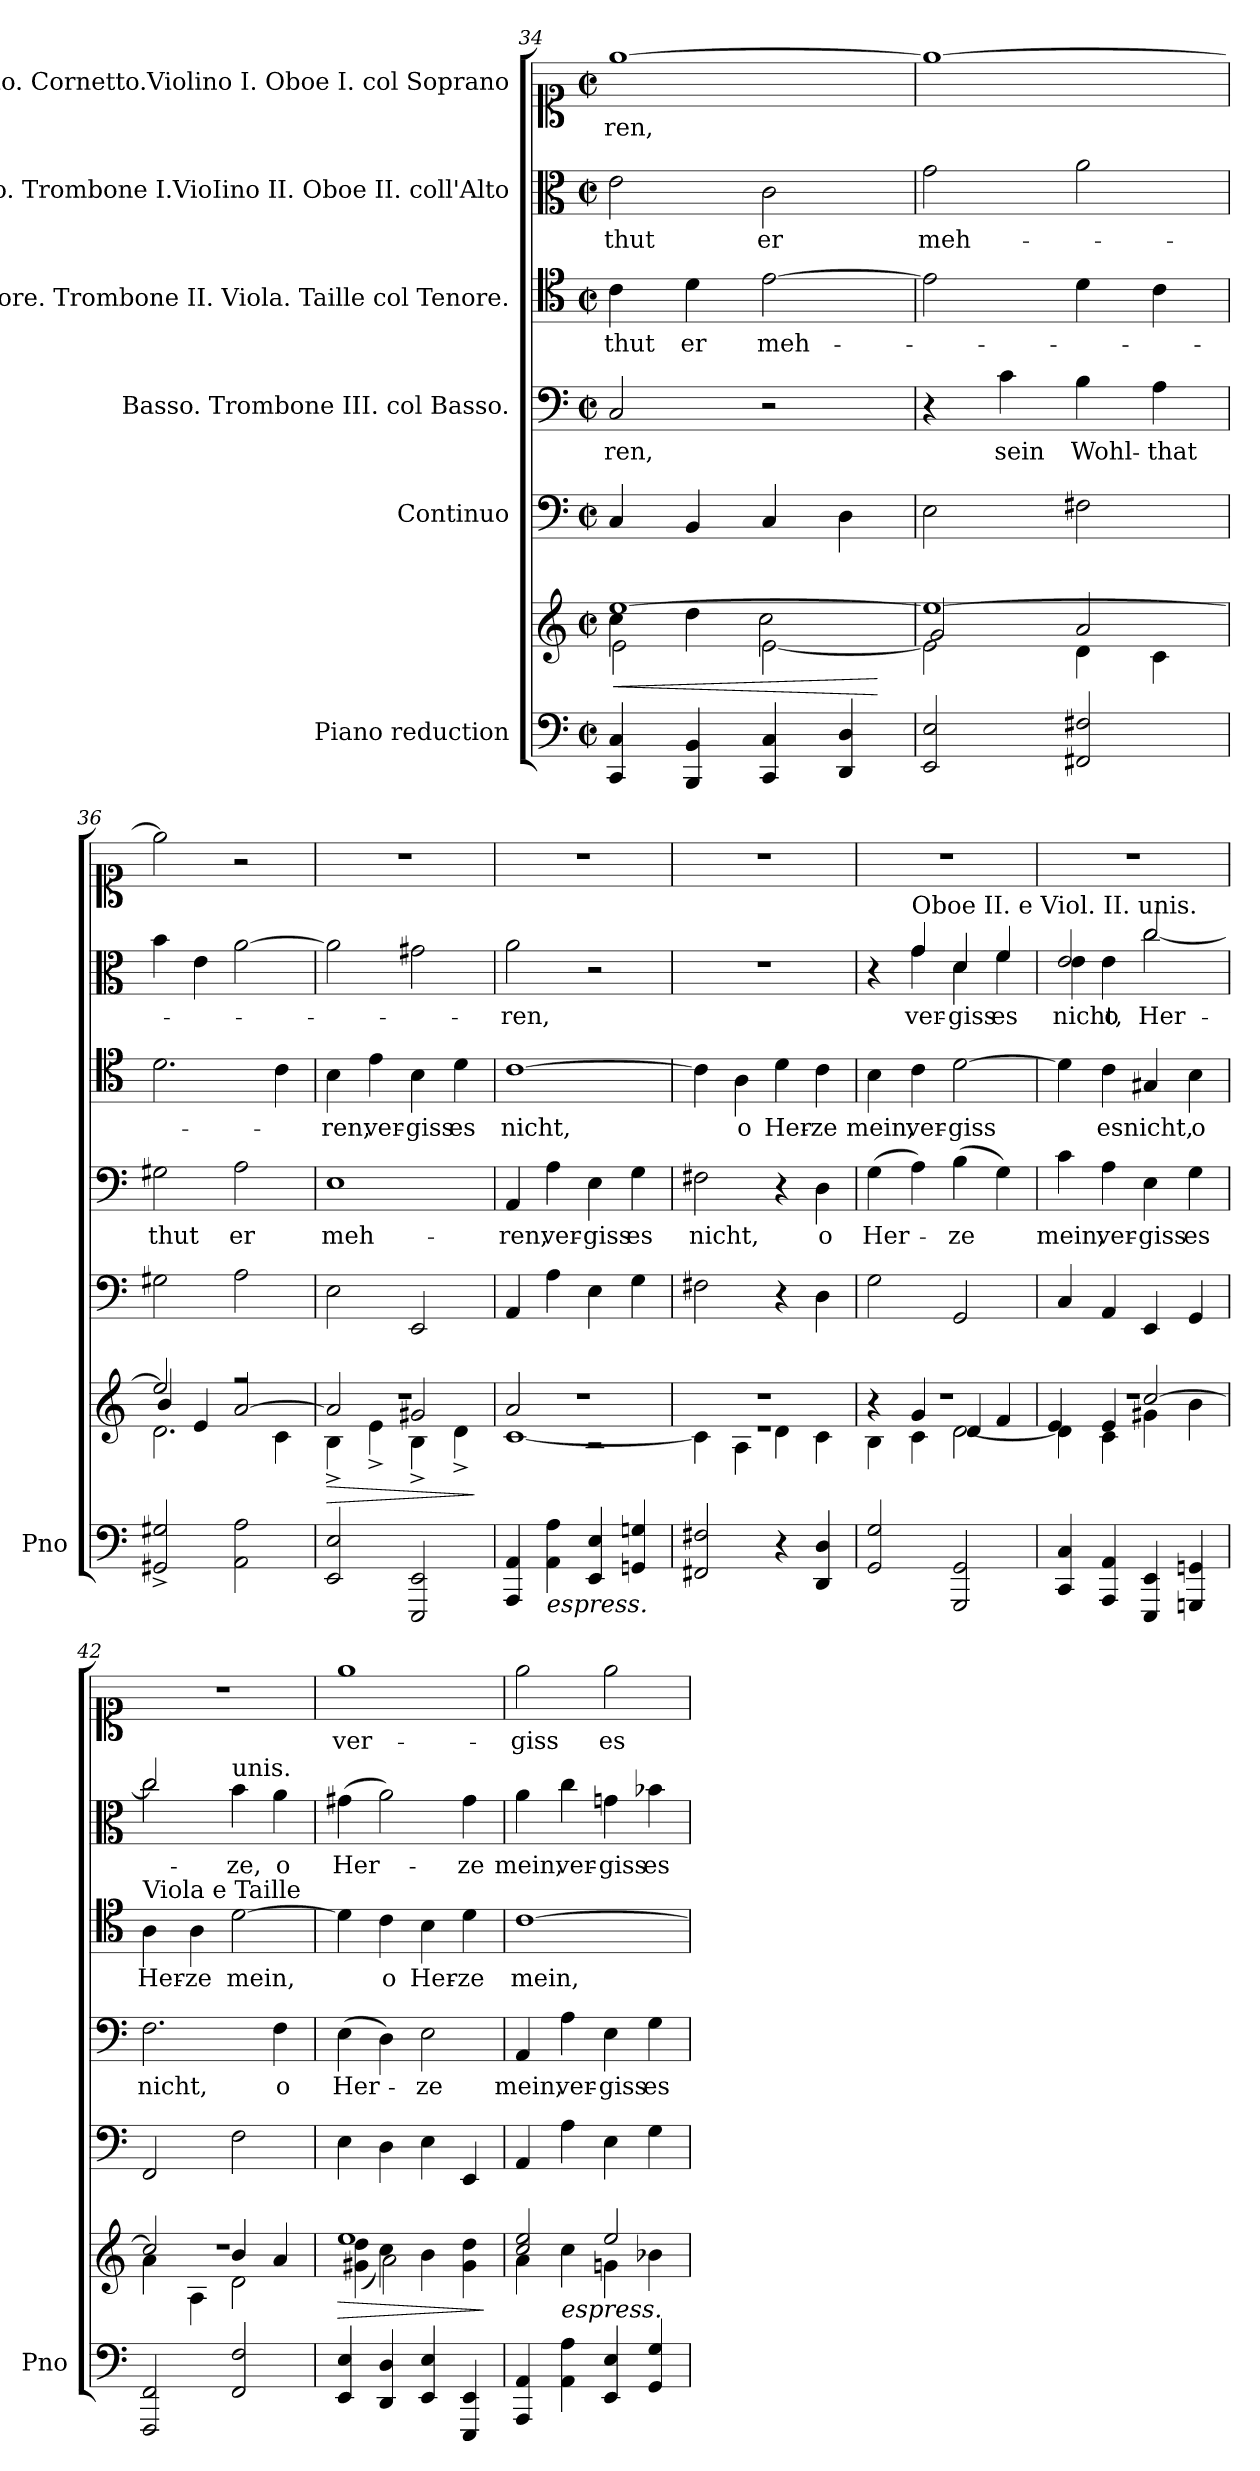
**kern	**kern	**dynam	**kern	**kern	**text	**kern	**text	**kern	**text	**kern	**text
*part6	*part6	*part6	*part5	*part4	*part4	*part3	*part3	*part2	*part2	*part1	*part1
*staff7	*staff6	*staff6/7	*staff5	*staff4	*staff4	*staff3	*staff3	*staff2	*staff2	*staff1	*staff1
*I"Piano reduction	*	*	*I"Continuo	*I"Basso. Trombone III. col Basso.	*	*I"Tenore.  Trombone II. Viola. Taille col Tenore.	*	*I"Alto. Trombone I.VioIino II. Oboe II. coll'Alto	*	*I"Soprano. Cornetto.Violino I. Oboe I. col Soprano	*
*I'Pno	*	*	*	*	*	*	*	*	*	*	*
*clefF4	*clefG2	*	*clefF4	*clefF4	*	*clefC4	*	*clefC3	*	*clefC1	*
*k[]	*k[]	*	*k[]	*k[]	*	*k[]	*	*k[]	*	*k[]	*
*M2/2	*M2/2	*	*M2/2	*M2/2	*	*M2/2	*	*M2/2	*	*M2/2	*
*met(c|)	*met(c|)	*	*met(c|)	*met(c|)	*	*met(c|)	*	*met(c|)	*	*met(c|)	*
=34	=34	=34	=34	=34	=34	=34	=34	=34	=34	=34	=34
!	!	!LO:HP:b	!	!	!LO:LY:b	!	!LO:LY:b	!	!LO:LY:b	!	!LO:LY:b
*	*^	*	*	*	*	*	*	*	*	*	*
*	*	*^	*	*	*	*	*	*	*	*	*	*
4CC/ 4C/	[1ee	4cc\	2e\	<	4C/	2C/	-ren,	4c\	thut	2e\	thut	[1ee	-ren,
!	!	!	!	!	!	!	!	!	!LO:LY:b	!	!	!	!
4BBB/ 4BB/	.	4dd\	.	.	4BB/	.	.	4d\	er	.	.	.	.
!	!	!	!	!	!	!	!	!	!LO:LY:b	!	!LO:LY:b	!	!
4CC/ 4C/	.	[2e\	2cc\	.	4C/	2r	.	[2e\	meh-	2c\	er	.	.
4DD/ 4D/	.	.	.	.	4D\	.	.	.	.	.	.	.	.
*	*v	*v	*v	*	*	*	*	*	*	*	*	*	*
.	.	[	.	.	.	.	.	.	.	.	.
=35	=35	=35	=35	=35	=35	=35	=35	=35	=35	=35	=35
*	*^	*	*	*	*	*	*	*	*	*	*
*	*	*^	*	*	*	*	*	*	*	*	*	*
!	!	!	!	!	!	!	!	!	!	!	!LO:LY:b	!	!
2EE/ 2E/	1ee_	2e\]	2g/	.	2E\	4r	.	2e\]	.	2g\	meh-	1ee_	.
!	!	!	!	!	!	!	!LO:LY:b	!	!	!	!	!	!
.	.	.	.	.	.	4c\	sein	.	.	.	.	.	.
!	!	!	!	!	!	!	!LO:LY:b	!	!	!	!	!	!
2FF#X/ 2F#X/	.	4d\	2a/	.	2F#X\	4B\	Wohl-	4d\	.	2a\	.	.	.
!	!	!	!	!	!	!	!LO:LY:b	!	!	!	!	!	!
.	.	4c\	.	.	.	4A\	-that	4c\	.	.	.	.	.
=36	=36	=36	=36	=36	=36	=36	=36	=36	=36	=36	=36	=36	=36
!	!	!	!	!	!	!	!LO:LY:b	!	!	!	!	!	!
2GG#X/^ 2G#X/^	2ee/]	2.d\	4b/	.	2G#X\	2G#X\	thut	2.d\	.	4b\	.	2ee\]	.
.	.	.	4e/	.	.	.	.	.	.	4e\	.	.	.
!	!	!	!	!	!	!	!LO:LY:b	!	!	!	!	!	!
2AA\ 2A\	2rff	.	[2a/	.	2A\	2A\	er	.	.	[2a\	.	2r	.
.	.	4c\	.	.	.	.	.	4c\	.	.	.	.	.
!!LO:LB:g=z
=37	=37	=37	=37	=37	=37	=37	=37	=37	=37	=37	=37	=37	=37
!	!	!	!	!LO:HP:b	!	!	!LO:LY:b	!	!LO:LY:b	!	!	!	!
2EE/ 2E/	1r	4B^\	2a/]	>	2E\	1E	meh-	4B\	-ren,	2a\]	.	1r	.
!	!	!	!	!	!	!	!	!	!LO:LY:b	!	!	!	!
.	.	4e^\	.	.	.	.	.	4e\	ver-	.	.	.	.
!	!	!	!	!	!	!	!	!	!LO:LY:b	!	!	!	!
2EEE/ 2EE/	.	4B^\	2g#X/	.	2EE/	.	.	4B\	-giss	2g#X\	.	.	.
!	!	!	!	!	!	!	!	!	!LO:LY:b	!	!	!	!
.	.	4d^\	.	.	.	.	.	4d\	es	.	.	.	.
*	*v	*v	*v	*	*	*	*	*	*	*	*	*	*
.	.	]	.	.	.	.	.	.	.	.	.
=38	=38	=38	=38	=38	=38	=38	=38	=38	=38	=38	=38
*	*^	*	*	*	*	*	*	*	*	*	*
*	*	*^	*	*	*	*	*	*	*	*	*	*
!	!	!	!	!	!	!	!LO:LY:b	!	!LO:LY:b	!	!LO:LY:b	!	!
4AAA/ 4AA/	1r	[1c	2a/	.	4AA/	4AA/	-ren,	[1c	nicht,	2a\	-ren,	1r	.
!LO:TX:b:i:t=espress.	!	!	!	!	!	!	!	!	!	!	!	!	!
!	!	!	!	!	!	!	!LO:LY:b	!	!	!	!	!	!
4AA\ 4A\	.	.	.	.	4A\	4A\	ver-	.	.	.	.	.	.
!	!	!	!	!	!	!	!LO:LY:b	!	!	!	!	!	!
4EE/ 4E/	.	.	2rA	.	4E\	4E\	-giss	.	.	2r	.	.	.
!	!	!	!	!	!	!	!LO:LY:b	!	!	!	!	!	!
4GGn/ 4Gn/	.	.	.	.	4G\	4G\	es	.	.	.	.	.	.
=39	=39	=39	=39	=39	=39	=39	=39	=39	=39	=39	=39	=39	=39
!	!	!	!	!	!	!	!LO:LY:b	!	!	!	!	!	!
2FF#X/ 2F#X/	1re	4c\]	1r	.	2F#X\	2F#X\	nicht,	4c\]	.	1r	.	1r	.
!	!	!	!	!	!	!	!	!	!LO:LY:b	!	!	!	!
.	.	4A\	.	.	.	.	.	4A\	o	.	.	.	.
!	!	!	!	!	!	!	!	!	!LO:LY:b	!	!	!	!
4r	.	4d\	.	.	4r	4r	.	4d\	Her-	.	.	.	.
!	!	!	!	!	!	!	!LO:LY:b	!	!LO:LY:b	!	!	!	!
4DD/ 4D/	.	4c\	.	.	4D\	4D\	o	4c\	-ze	.	.	.	.
=40	=40	=40	=40	=40	=40	=40	=40	=40	=40	=40	=40	=40	=40
!	!	!	!	!	!	!	!LO:LY:b	!	!LO:LY:b	!	!	!	!
*	*	*	*	*	*	*	*	*	*	*^	*	*	*
2GG/ 2G/	1r	4B\	4r	.	2G\	(>4G\	Her-	4B\	mein,	4r	4ryy	.	1r	.
!	!	!	!	!	!	!	!	!	!	!LO:TX:a:t=Oboe II. e Viol. II. unis.	!	!	!	!
!	!	!	!	!	!	!	!	!	!LO:LY:b	!	!	!LO:LY:b	!	!
.	.	4c\	4g/	.	.	4A\)	.	4c\	ver-	4g/	4g\	ver-	.	.
!	!	!	!	!	!	!	!LO:LY:b	!	!LO:LY:b	!	!	!LO:LY:b	!	!
2GGG/ 2GG/	.	[2d\	4d/	.	2GG/	(>4B\	-ze	[2d\	-giss	4d/	4d\	-giss	.	.
!	!	!	!	!	!	!	!	!	!	!	!	!LO:LY:b	!	!
.	.	.	4f/	.	.	4G\)	.	.	.	4f/	4f\	es	.	.
=41	=41	=41	=41	=41	=41	=41	=41	=41	=41	=41	=41	=41	=41	=41
!	!	!	!	!	!	!	!LO:LY:b	!	!	!	!	!LO:LY:b	!	!
4CC/ 4C/	1r	4d\]	4e/	.	4C/	4c\	mein,	4d\]	.	2e/	4e\	nicht,	1r	.
!	!	!	!	!	!	!	!LO:LY:b	!	!LO:LY:b	!	!	!LO:LY:b	!	!
4AAA/ 4AA/	.	4c\	4e/	.	4AA/	4A\	ver-	4c\	es	.	4e\	o	.	.
!	!	!	!	!	!	!	!LO:LY:b	!	!LO:LY:b	!	!	!LO:LY:b	!	!
4EEE/ 4EE/	.	4g#X\	[2cc/	.	4EE/	4E\	-giss	4G#X/	nicht,	2cc/	[2cc\	Her-	.	.
!	!	!	!	!	!	!	!LO:LY:b	!	!LO:LY:b	!	!	!	!	!
4GGGn/ 4GGn/	.	4b\	.	.	4GG/	4G\	es	4B\	o	.	.	.	.	.
=42	=42	=42	=42	=42	=42	=42	=42	=42	=42	=42	=42	=42	=42	=42
!	!	!	!	!	!	!	!	!LO:TX:a:t=Viola e Taille	!	!	!	!	!	!
!	!	!	!	!	!	!	!LO:LY:b	!	!LO:LY:b	!	!	!	!	!
2FFF/ 2FF/	1r	4a\	2cc/]	.	2FF/	2.F\	nicht,	4A\	Her-	2cc/	2cc\]	.	1r	.
!	!	!	!	!	!	!	!	!	!LO:LY:b	!	!	!	!	!
.	.	4A\	.	.	.	.	.	4A\	-ze	.	.	.	.	.
!	!	!	!	!	!	!	!	!	!	!LO:TX:a:t=unis.	!	!	!	!
!	!	!	!	!	!	!	!	!	!LO:LY:b	!	!	!LO:LY:b	!	!
2FF/ 2F/	.	2d\	4b/	.	2F\	.	.	[2d\	mein,	4b\	2ryy	ze,	.	.
!	!	!	!	!	!	!	!LO:LY:b	!	!	!	!	!LO:LY:b	!	!
.	.	.	4a/	.	.	4F\	o	.	.	4a\	.	o	.	.
*	*	*	*	*	*	*	*	*	*	*v	*v	*	*	*
=43	=43	=43	=43	=43	=43	=43	=43	=43	=43	=43	=43	=43	=43
!	!	!	!	!LO:HP:b	!	!	!LO:LY:b	!	!	!	!LO:LY:b	!	!LO:LY:b
4EE/ 4E/	1ee	(<4g#X\ 4dd\	4ryy	>	4E\	(>4E\	Her-	4d\]	.	(>4g#X\	Her-	1ee	ver-
!	!	!	!	!	!	!	!	!	!LO:LY:b	!	!	!	!
4DD/ 4D/	.	4cc\)	2a\	.	4D\	4D\)	.	4c\	o	2a\)	.	.	.
!	!	!	!	!	!	!	!LO:LY:b	!	!LO:LY:b	!	!	!	!
4EE/ 4E/	.	4b\	.	.	4E\	2E\	ze	4B\	Her-	.	.	.	.
!	!	!	!	!	!	!	!	!	!LO:LY:b	!	!LO:LY:b	!	!
4EEE/ 4EE/	.	4g#\ 4dd\	4ryy	.	4EE/	.	.	4d\	-ze	4g#\	ze	.	.
*	*v	*v	*v	*	*	*	*	*	*	*	*	*	*
.	.	]	.	.	.	.	.	.	.	.	.
!!LO:PB:g=z
=44	=44	=44	=44	=44	=44	=44	=44	=44	=44	=44	=44
*	*^	*	*	*	*	*	*	*	*	*	*
!	!	!	!	!	!	!LO:LY:b	!	!LO:LY:b	!	!LO:LY:b	!	!LO:LY:b
4AAA/ 4AA/	2cc/ 2ee/	4a\	.	4AA/	4AA/	mein,	[1c	mein,	4a\	mein,	2ee\	-giss
!	!	!LO:TX:b:i:t=espress.	!	!	!	!	!	!	!	!	!	!
!	!	!	!	!	!	!LO:LY:b	!	!	!	!LO:LY:b	!	!
4AA\ 4A\	.	4cc\	.	4A\	4A\	ver-	.	.	4cc\	ver-	.	.
!	!	!	!	!	!	!LO:LY:b	!	!	!	!LO:LY:b	!	!LO:LY:b
4EE/ 4E/	2ee/	4gn\	.	4E\	4E\	-giss	.	.	4gn\	-giss	2ee\	es
!	!	!	!	!	!	!LO:LY:b	!	!	!	!LO:LY:b	!	!
4GG/ 4G/	.	4b-X\	.	4G\	4G\	es	.	.	4b-X\	es	.	.
*	*v	*v	*	*	*	*	*	*	*	*	*	*
=	=	=	=	=	=	=	=	=	=	=	=
*-	*-	*-	*-	*-	*-	*-	*-	*-	*-	*-	*-
